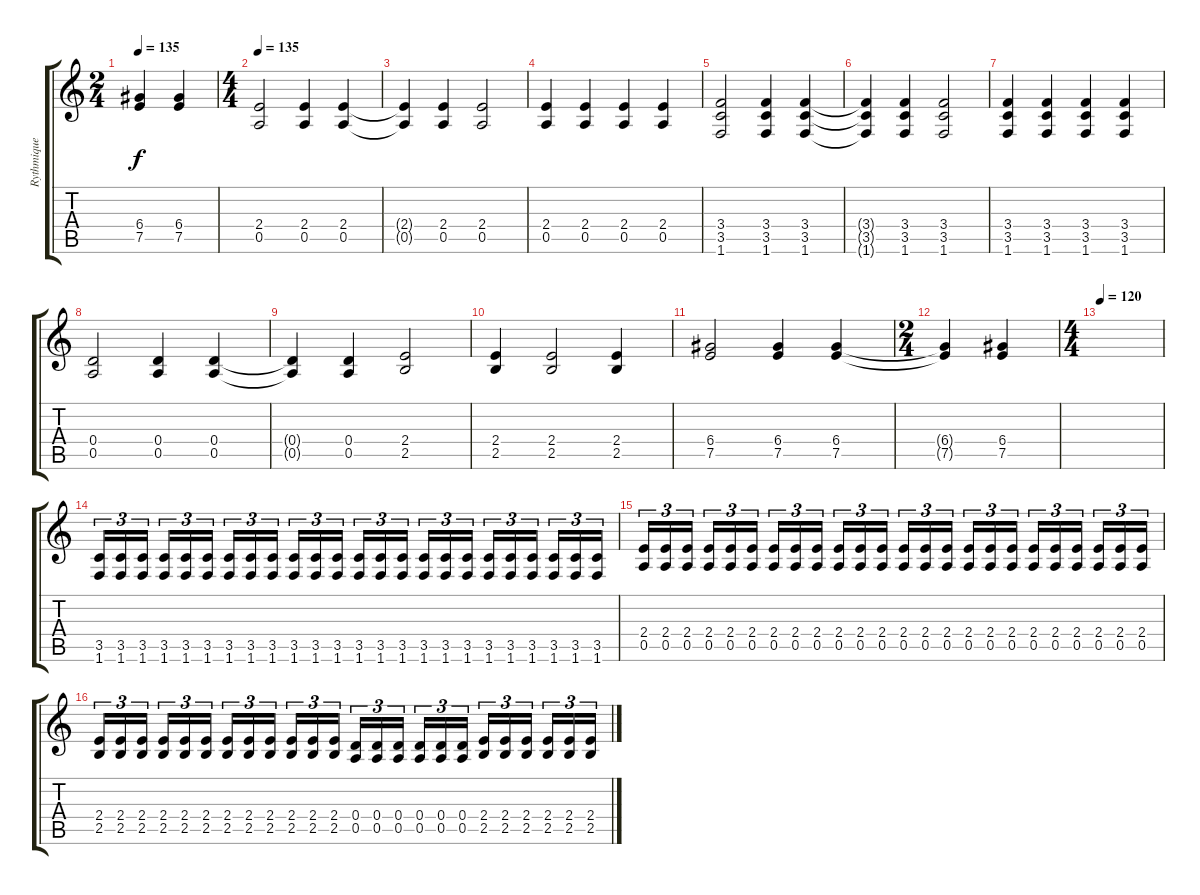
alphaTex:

\track ("Rythmique" "Rythmique") {instrument distortionguitar}
\staff {score tabs}
\tuning (E4 B3 G3 D3 A2 E2) {hide}
\ts (2 4)
\tempo 135
\clef g2
\ks c
(6.4{t} 7.5{t}).4{dy f} (6.4 7.5).4 |
\ts (4 4)
\tempo 135
(2.4 0.5).2 (2.4 0.5).4 (2.4 0.5).4 |
(2.4{t} 0.5{t}).4 (2.4 0.5).4 (2.4 0.5).2 |
(2.4 0.5).4 (2.4 0.5).4 (2.4 0.5).4 (2.4 0.5).4 |
(3.4 3.5 1.6).2 (3.4 3.5 1.6).4 (3.4 3.5 1.6).4 |
(3.4{t} 3.5{t} 1.6{t}).4 (3.4 3.5 1.6).4 (3.4 3.5 1.6).2 |
(3.4 3.5 1.6).4 (3.4 3.5 1.6).4 (3.4 3.5 1.6).4 (3.4 3.5 1.6).4 |
(0.4 0.5).2 (0.4 0.5).4 (0.4 0.5).4 |
(0.4{t} 0.5{t}).4 (0.4 0.5).4 (2.4 2.5).2 |
(2.4 2.5).4 (2.4 2.5).2 (2.4 2.5).4 |
(6.4 7.5).2 (6.4 7.5).4 (6.4 7.5).4 |
\ts (2 4)
(6.4{t} 7.5{t}).4 (6.4 7.5).4 |
\ts (4 4)
\tempo 120
|
(3.5 1.6).16{tu (3 2)} (3.5 1.6).16{tu (3 2)} (3.5 1.6).16{tu (3 2)} (3.5 1.6).16{tu (3 2)} (3.5 1.6).16{tu (3 2)} (3.5 1.6).16{tu (3 2)} (3.5 1.6).16{tu (3 2)} (3.5 1.6).16{tu (3 2)} (3.5 1.6).16{tu (3 2)} (3.5 1.6).16{tu (3 2)} (3.5 1.6).16{tu (3 2)} (3.5 1.6).16{tu (3 2)} (3.5 1.6).16{tu (3 2)} (3.5 1.6).16{tu (3 2)} (3.5 1.6).16{tu (3 2)} (3.5 1.6).16{tu (3 2)} (3.5 1.6).16{tu (3 2)} (3.5 1.6).16{tu (3 2)} (3.5 1.6).16{tu (3 2)} (3.5 1.6).16{tu (3 2)} (3.5 1.6).16{tu (3 2)} (3.5 1.6).16{tu (3 2)} (3.5 1.6).16{tu (3 2)} (3.5 1.6).16{tu (3 2)} |
(2.4 0.5).16{tu (3 2)} (2.4 0.5).16{tu (3 2)} (2.4 0.5).16{tu (3 2)} (2.4 0.5).16{tu (3 2)} (2.4 0.5).16{tu (3 2)} (2.4 0.5).16{tu (3 2)} (2.4 0.5).16{tu (3 2)} (2.4 0.5).16{tu (3 2)} (2.4 0.5).16{tu (3 2)} (2.4 0.5).16{tu (3 2)} (2.4 0.5).16{tu (3 2)} (2.4 0.5).16{tu (3 2)} (2.4 0.5).16{tu (3 2)} (2.4 0.5).16{tu (3 2)} (2.4 0.5).16{tu (3 2)} (2.4 0.5).16{tu (3 2)} (2.4 0.5).16{tu (3 2)} (2.4 0.5).16{tu (3 2)} (2.4 0.5).16{tu (3 2)} (2.4 0.5).16{tu (3 2)} (2.4 0.5).16{tu (3 2)} (2.4 0.5).16{tu (3 2)} (2.4 0.5).16{tu (3 2)} (2.4 0.5).16{tu (3 2)} |
(2.4 2.5).16{tu (3 2)} (2.4 2.5).16{tu (3 2)} (2.4 2.5).16{tu (3 2)} (2.4 2.5).16{tu (3 2)} (2.4 2.5).16{tu (3 2)} (2.4 2.5).16{tu (3 2)} (2.4 2.5).16{tu (3 2)} (2.4 2.5).16{tu (3 2)} (2.4 2.5).16{tu (3 2)} (2.4 2.5).16{tu (3 2)} (2.4 2.5).16{tu (3 2)} (2.4 2.5).16{tu (3 2)} (0.4 0.5).16{tu (3 2)} (0.4 0.5).16{tu (3 2)} (0.4 0.5).16{tu (3 2)} (0.4 0.5).16{tu (3 2)} (0.4 0.5).16{tu (3 2)} (0.4 0.5).16{tu (3 2)} (2.4 2.5).16{tu (3 2)} (2.4 2.5).16{tu (3 2)} (2.4 2.5).16{tu (3 2)} (2.4 2.5).16{tu (3 2)} (2.4 2.5).16{tu (3 2)} (2.4 2.5).16{tu (3 2)}
